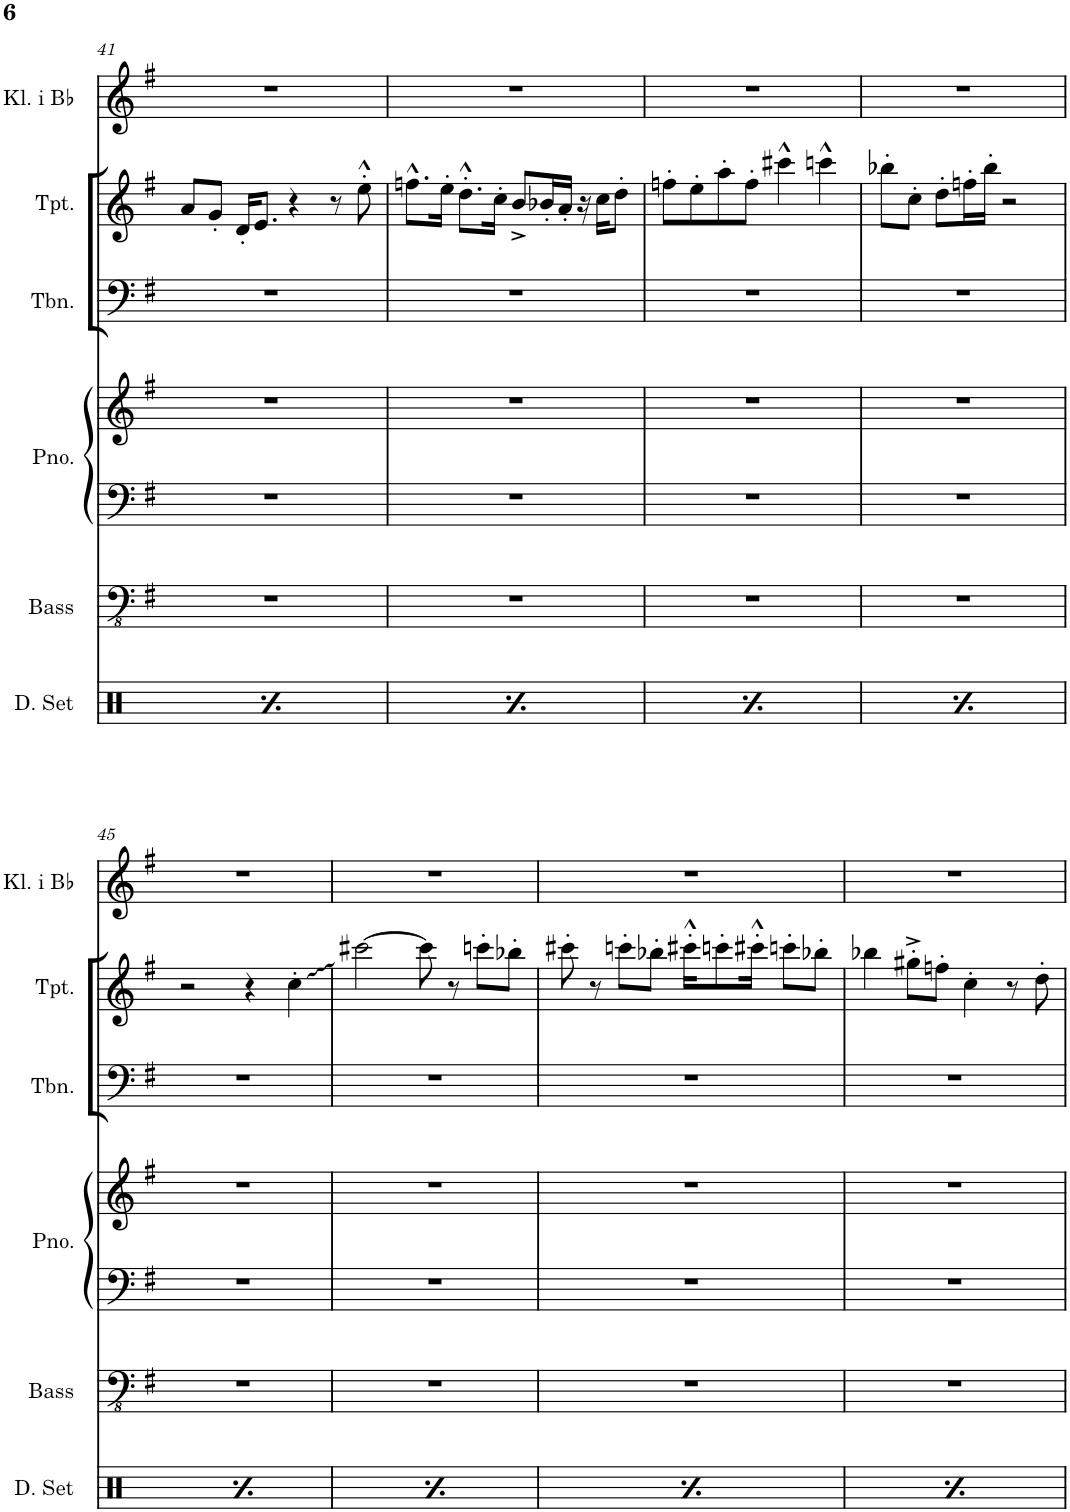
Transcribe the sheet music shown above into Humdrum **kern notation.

**kern	**kern	**kern	**kern	**kern	**kern	**kern
*part6	*part5	*part4	*part4	*part3	*part2	*part1
*staff7	*staff6	*staff5	*staff4	*staff3	*staff2	*staff1
*I"Drumset	*I"Acoustic Bass	*I"Piano	*	*I"Trombone	*I"Trumpet	*I"Klarinett i Bb
*I'D. Set	*I'Bass	*I'Pno.	*	*I'Tbn.	*I'Tpt.	*I'Kl. i Bb
!!LO:PB:g=z
*clefX	*clefFv4	*clefF4	*clefG2	*clefF4	*clefG2	*clefG2
*	*	*	*	*	*Trd1c2	*Trd1c2
*k[]	*k[f#]	*k[f#]	*k[f#]	*k[f#]	*k[f#]	*k[f#]
*M4/4	*M4/4	*M4/4	*M4/4	*M4/4	*M4/4	*M4/4
=41	=41	=41	=41	=41	=41	=41
1r	1r	1r	1r	1r	8a/L	1r
.	.	.	.	.	8g'/J	.
.	.	.	.	.	16d'/KL	.
.	.	.	.	.	8.e/J	.
.	.	.	.	.	4r	.
.	.	.	.	.	8r	.
.	.	.	.	.	8ee'^^\	.
=42	=42	=42	=42	=42	=42	=42
1r	1r	1r	1r	1r	8.ffn^^\L	1r
.	.	.	.	.	16ee'\Jk	.
.	.	.	.	.	8.dd'^^\L	.
.	.	.	.	.	16cc'\Jk	.
.	.	.	.	.	8b^/L	.
.	.	.	.	.	16b-X'/L	.
.	.	.	.	.	16a'/JJ	.
.	.	.	.	.	16r	.
.	.	.	.	.	16cc\KL	.
.	.	.	.	.	8dd'\J	.
=43	=43	=43	=43	=43	=43	=43
1r	1r	1r	1r	1r	8ffn'\L	1r
.	.	.	.	.	8ee'\	.
.	.	.	.	.	8aa'\	.
.	.	.	.	.	8ff'\J	.
.	.	.	.	.	4ccc#X^^\	.
.	.	.	.	.	4cccn^^\	.
=44	=44	=44	=44	=44	=44	=44
1r	1r	1r	1r	1r	8bb-X'\L	1r
.	.	.	.	.	8cc'\J	.
.	.	.	.	.	8dd'\L	.
.	.	.	.	.	16ffn'\L	.
.	.	.	.	.	16bb-'\JJ	.
.	.	.	.	.	2r	.
!!LO:LB:g=z
=45	=45	=45	=45	=45	=45	=45
1r	1r	1r	1r	1r	2r	1r
.	.	.	.	.	4r	.
.	.	.	.	.	4cc'\	.
=46	=46	=46	=46	=46	=46	=46
1r	1r	1r	1r	1r	[2ccc#X\	1r
.	.	.	.	.	8ccc#\]	.
.	.	.	.	.	8r	.
.	.	.	.	.	8cccn'\L	.
.	.	.	.	.	8bb-X'\J	.
=47	=47	=47	=47	=47	=47	=47
1r	1r	1r	1r	1r	8ccc#X'\	1r
.	.	.	.	.	8r	.
.	.	.	.	.	8cccn'\L	.
.	.	.	.	.	8bb-X'\J	.
.	.	.	.	.	16ccc#X'^^\KL	.
.	.	.	.	.	8cccn'\	.
.	.	.	.	.	16ccc#X'^^\Jk	.
.	.	.	.	.	8cccn'\L	.
.	.	.	.	.	8bb-X'\J	.
=48	=48	=48	=48	=48	=48	=48
1r	1r	1r	1r	1r	4bb-X\	1r
.	.	.	.	.	8gg#X'^\L	.
.	.	.	.	.	8ffn'\J	.
.	.	.	.	.	4cc'\	.
.	.	.	.	.	8r	.
.	.	.	.	.	8dd'\	.
=	=	=	=	=	=	=
*-	*-	*-	*-	*-	*-	*-
